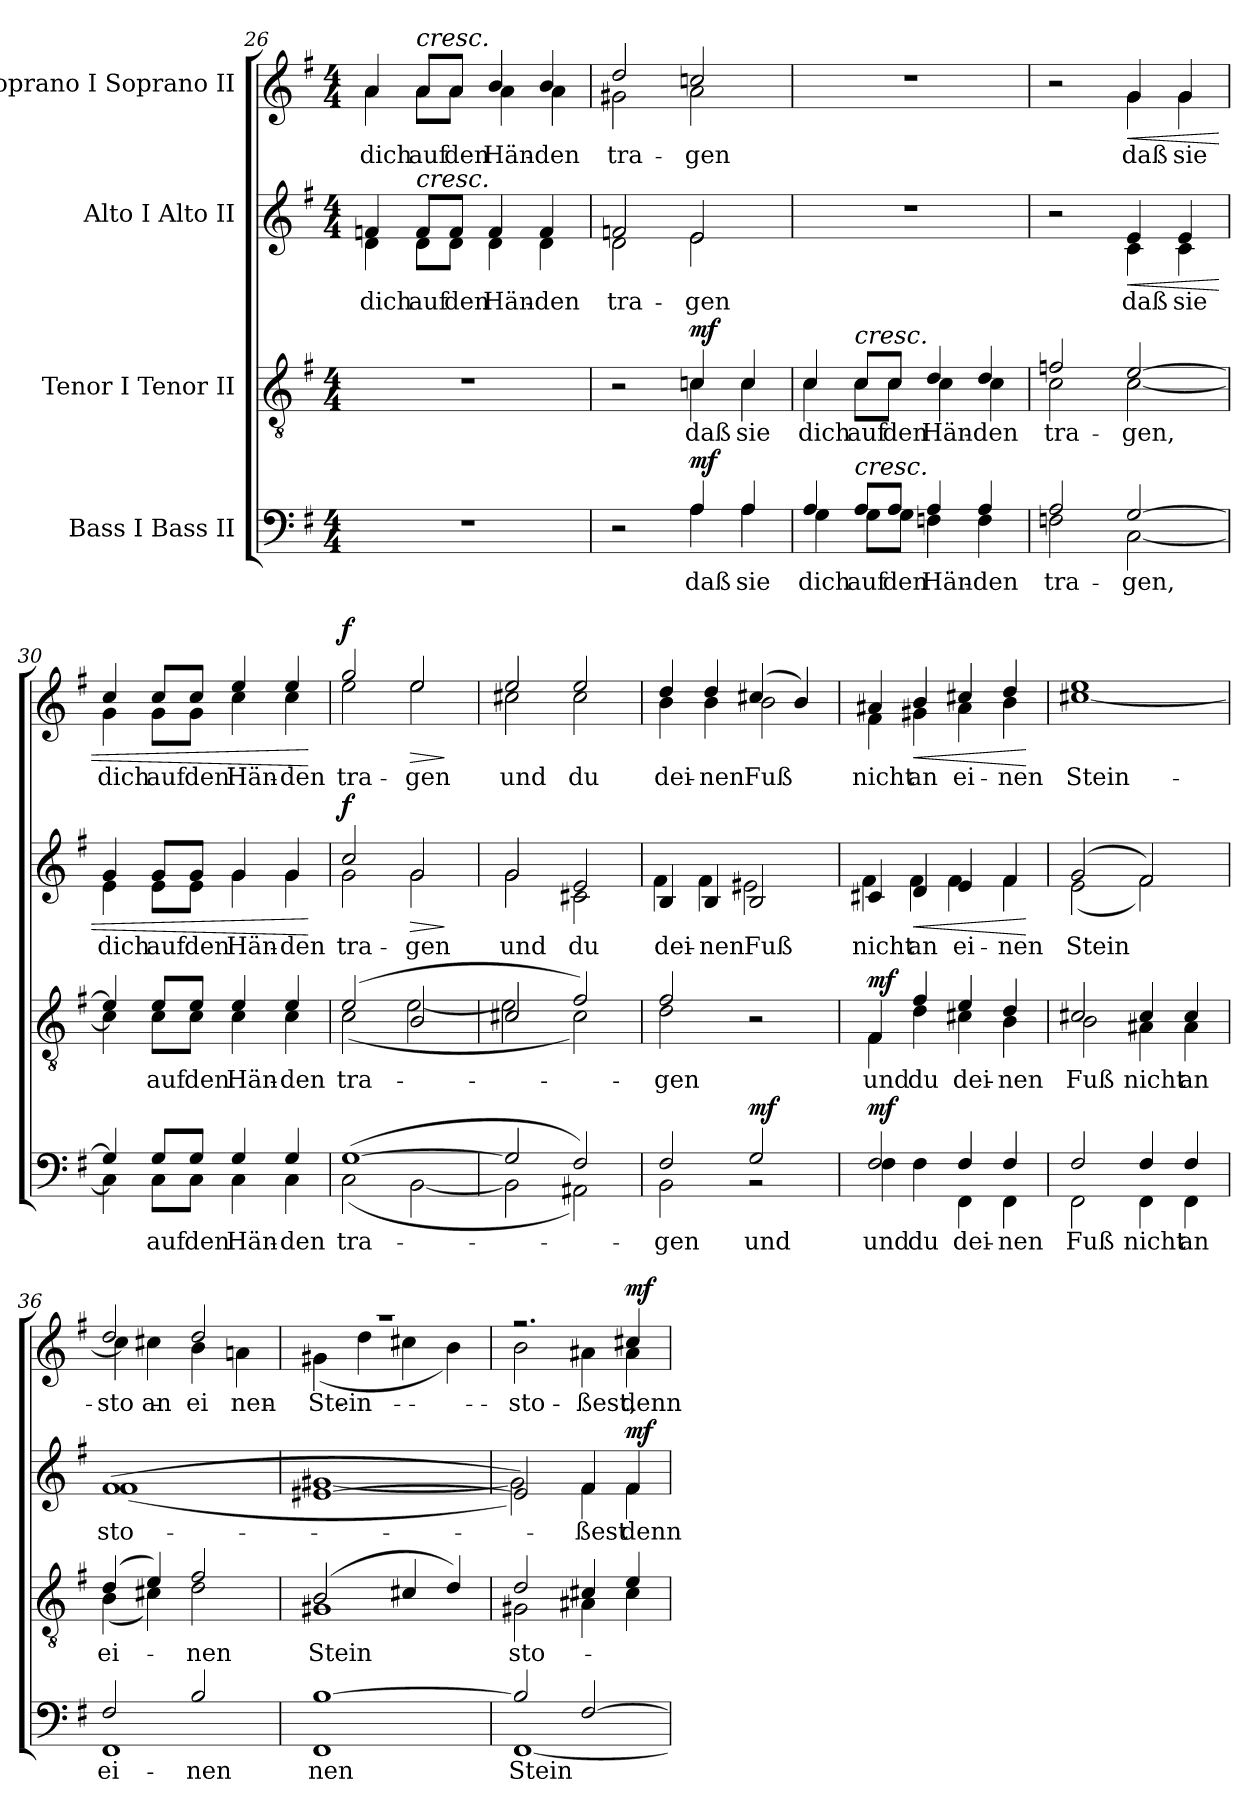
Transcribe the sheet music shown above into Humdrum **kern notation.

**kern	**text	**dynam	**kern	**text	**dynam	**kern	**text	**dynam	**kern	**text	**dynam
*part4	*part4	*part4	*part3	*part3	*part3	*part2	*part2	*part2	*part1	*part1	*part1
*staff4	*staff4	*staff4	*staff3	*staff3	*staff3	*staff2	*staff2	*staff2	*staff1	*staff1	*staff1
*I"Bass I Bass II	*	*	*I"Tenor I Tenor II	*	*	*I"Alto I Alto II	*	*	*I"Soprano I Soprano II	*	*
*clefF4	*	*	*clefGv2	*	*	*clefG2	*	*	*clefG2	*	*
*k[f#]	*	*	*k[f#]	*	*	*k[f#]	*	*	*k[f#]	*	*
*M4/4	*	*	*M4/4	*	*	*M4/4	*	*	*M4/4	*	*
=26	=26	=26	=26	=26	=26	=26	=26	=26	=26	=26	=26
*	*	*	*	*	*	*^	*	*	*	*	*
!	!	!	!	!	!	!	!	!LO:LY:b	!	!	!LO:LY:b	!
*	*	*	*	*	*	*	*	*	*	*^	*	*
1r	.	.	1r	.	.	4fn/	4d\	dich	.	4a/	4a\	dich	.
!	!	!	!	!	!	!	!	!	!	!LO:TX:a:i:t=cresc.	!	!	!
!	!	!	!	!	!	!LO:TX:a:i:t=cresc.	!	!	!	!	!	!	!
!	!	!	!	!	!	!	!	!LO:LY:b	!	!	!	!LO:LY:b	!
.	.	.	.	.	.	8f/L	8d\L	auf	.	8a/L	8a\L	auf	.
!	!	!	!	!	!	!	!	!LO:LY:b	!	!	!	!LO:LY:b	!
.	.	.	.	.	.	8f/J	8d\J	den	.	8a/J	8a\J	den	.
!	!	!	!	!	!	!	!	!LO:LY:b	!	!	!	!LO:LY:b	!
.	.	.	.	.	.	4f/	4d\	Hän-	.	4b/	4a\	Hän-	.
!	!	!	!	!	!	!	!	!LO:LY:b	!	!	!	!LO:LY:b	!
.	.	.	.	.	.	4f/	4d\	-den	.	4b/	4a\	-den	.
=27	=27	=27	=27	=27	=27	=27	=27	=27	=27	=27	=27	=27	=27
*^	*	*	*^	*	*	*	*	*	*	*	*	*	*
!	!	!	!	!	!	!	!	!	!	!LO:LY:b	!	!	!	!LO:LY:b	!
2r	2ryy	.	.	2r	2ryy	.	.	2fn/	2d\	tra-	.	2dd/	2g#X\	tra-	.
!	!	!LO:LY:b	!LO:DY:a	!	!	!LO:LY:b	!LO:DY:a	!	!	!LO:LY:b	!	!	!	!LO:LY:b	!
4A/	4A\	daß	mf	4cn/	4c\	daß	mf	2e/	2e\	-gen	.	2ccn/	2a\	-gen	.
!	!	!LO:LY:b	!	!	!	!LO:LY:b	!	!	!	!	!	!	!	!	!
4A/	4A\	sie	.	4c/	4c\	sie	.	.	.	.	.	.	.	.	.
*	*	*	*	*	*	*	*	*v	*v	*	*	*	*	*	*
*	*	*	*	*	*	*	*	*	*	*	*v	*v	*	*
=28	=28	=28	=28	=28	=28	=28	=28	=28	=28	=28	=28	=28	=28
!	!	!LO:LY:b	!	!	!	!LO:LY:b	!	!	!	!	!	!	!
4A/	4G\	dich	.	4c/	4c\	dich	.	1r	.	.	1r	.	.
!	!	!	!	!LO:TX:a:i:t=cresc.	!	!	!	!	!	!	!	!	!
!LO:TX:a:i:t=cresc.	!	!	!	!	!	!	!	!	!	!	!	!	!
!	!	!LO:LY:b	!	!	!	!LO:LY:b	!	!	!	!	!	!	!
8A/L	8G\L	auf	.	8c/L	8c\L	auf	.	.	.	.	.	.	.
!	!	!LO:LY:b	!	!	!	!LO:LY:b	!	!	!	!	!	!	!
8A/J	8G\J	den	.	8c/J	8c\J	den	.	.	.	.	.	.	.
!	!	!LO:LY:b	!	!	!	!LO:LY:b	!	!	!	!	!	!	!
4A/	4Fn\	Hän-	.	4d/	4c\	Hän-	.	.	.	.	.	.	.
!	!	!LO:LY:b	!	!	!	!LO:LY:b	!	!	!	!	!	!	!
4A/	4F\	-den	.	4d/	4c\	-den	.	.	.	.	.	.	.
=29	=29	=29	=29	=29	=29	=29	=29	=29	=29	=29	=29	=29	=29
!	!	!LO:LY:b	!	!	!	!LO:LY:b	!	!	!	!	!	!	!
*	*	*	*	*	*	*	*	*^	*	*	*^	*	*
2A/	2Fn\	tra-	.	2fn/	2c\	tra-	.	2r	2ryy	.	.	2r	2ryy	.	.
!	!	!LO:LY:b	!	!	!	!LO:LY:b	!	!	!	!LO:LY:b	!LO:HP:b	!	!	!LO:LY:b	!LO:HP:b
[2G/	[2C\	-gen,	.	[2e/	[2c\	-gen,	.	4e/	4c\	daß	<	4g/	4g\	daß	<
!	!	!	!	!	!	!	!	!	!	!LO:LY:b	!	!	!	!LO:LY:b	!
.	.	.	.	.	.	.	.	4e/	4c\	sie	.	4g/	4g\	sie	.
=30	=30	=30	=30	=30	=30	=30	=30	=30	=30	=30	=30	=30	=30	=30	=30
!	!	!	!	!	!	!	!	!	!	!LO:LY:b	!	!	!	!LO:LY:b	!
4G/]	4C\]	.	.	4e/]	4c\]	.	.	4g/	4e\	dich	.	4cc/	4g\	dich	.
!	!	!LO:LY:b	!	!	!	!LO:LY:b	!	!	!	!LO:LY:b	!	!	!	!LO:LY:b	!
8G/L	8C\L	auf	.	8e/L	8c\L	auf	.	8g/L	8e\L	auf	.	8cc/L	8g\L	auf	.
!	!	!LO:LY:b	!	!	!	!LO:LY:b	!	!	!	!LO:LY:b	!	!	!	!LO:LY:b	!
8G/J	8C\J	den	.	8e/J	8c\J	den	.	8g/J	8e\J	den	.	8cc/J	8g\J	den	.
!	!	!LO:LY:b	!	!	!	!LO:LY:b	!	!	!	!LO:LY:b	!	!	!	!LO:LY:b	!
4G/	4C\	Hän-	.	4e/	4c\	Hän-	.	4g/	4g\	Hän-	.	4ee/	4cc\	Hän-	.
!	!	!LO:LY:b	!	!	!	!LO:LY:b	!	!	!	!LO:LY:b	!	!	!	!LO:LY:b	!
4G/	4C\	-den	.	4e/	4c\	-den	.	4g/	4g\	-den	.	4ee/	4cc\	-den	.
*v	*v	*	*	*	*	*	*	*v	*v	*	*	*v	*v	*	*
*	*	*	*v	*v	*	*	*	*	*	*	*	*
.	.	.	.	.	.	.	.	[	.	.	[
!!LO:PB:g=z
=31	=31	=31	=31	=31	=31	=31	=31	=31	=31	=31	=31
*^	*	*	*	*	*	*	*	*	*	*	*
!	!	!LO:LY:b	!	!	!LO:LY:b	!	!	!LO:LY:b	!LO:DY:a	!	!LO:LY:b	!LO:DY:a
*	*	*	*	*^	*	*	*^	*	*	*^	*	*
(>[1G	(<2C\	tra-	.	(>2e/	(<2c\	tra-	.	2cc/	2g\	tra-	f	2gg/	2ee\	tra-	f
!	!	!	!	!	!	!	!	!	!	!LO:LY:b	!LO:HP:b	!	!	!LO:LY:b	!LO:HP:b
.	[2BB\	.	.	2B/	[2e\	.	.	2g/	2g\	-gen	>	2ee/	2ee\	-gen	>
*v	*v	*	*	*	*	*	*	*v	*v	*	*	*v	*v	*	*
*	*	*	*v	*v	*	*	*	*	*	*	*	*
.	.	.	.	.	.	.	.	]	.	.	]
=32	=32	=32	=32	=32	=32	=32	=32	=32	=32	=32	=32
*^	*	*	*^	*	*	*^	*	*	*	*	*
!	!	!	!	!	!	!	!	!	!	!LO:LY:b	!LO:DY:a	!	!LO:LY:b	!LO:DY:a
*	*	*	*	*	*	*	*	*	*	*	*	*^	*	*
2G/]	2BB\]	.	.	2c#X/	2e\]	.	.	2g/	2g\	und	other-dynamics	2ee/	2cc#X\	und	other-dynamics
!	!	!	!	!	!	!	!	!	!	!LO:LY:b	!	!	!	!LO:LY:b	!
2F#/)	2AA#X\)	.	.	2f#/)	2c#\)	.	.	2e/	2c#X\	du	.	2ee/	2cc#\	du	.
=33	=33	=33	=33	=33	=33	=33	=33	=33	=33	=33	=33	=33	=33	=33	=33
!	!	!LO:LY:b	!	!	!	!LO:LY:b	!	!	!	!LO:LY:b	!	!	!	!LO:LY:b	!
2F#/	2BB\	-gen	.	2f#/	2d\	-gen	.	4B/	4f#\	dei-	.	4dd/	4b\	dei-	.
!	!	!	!	!	!	!	!	!	!	!LO:LY:b	!	!	!	!LO:LY:b	!
.	.	.	.	.	.	.	.	4B/	4f#\	-nen	.	4dd/	4b\	-nen	.
!	!	!LO:LY:a	!LO:DY:a	!	!	!	!	!	!	!LO:LY:b	!	!	!	!LO:LY:b	!
2G/	2r	und	mf	2r	2ryy	.	.	2B/	2e#X\	Fuß	.	(>4cc#X/	2b\	Fuß	.
.	.	.	.	.	.	.	.	.	.	.	.	4b/)	.	.	.
=34	=34	=34	=34	=34	=34	=34	=34	=34	=34	=34	=34	=34	=34	=34	=34
!	!	!LO:LY:a	!	!	!	!	!	!	!	!	!	!	!	!	!
!	!	!LO:LY:b	!LO:DY:b	!	!	!LO:LY:b	!LO:DY:a	!	!	!LO:LY:b	!	!	!	!LO:LY:b	!
2F#/	4F#\	und	mf	4F#/	4F#\	und	mf	4c#X/	4f#\	nicht	.	4a#X/	4f#\	nicht	.
!	!	!LO:LY:b	!	!	!	!LO:LY:b	!	!	!	!LO:LY:b	!LO:HP:b	!	!	!LO:LY:b	!LO:HP:b
.	4F#\	du	.	4f#/	4d\	du	.	4d/	4f#\	an	<	4b/	4g#X\	an	<
!	!	!LO:LY:b	!	!	!	!LO:LY:b	!	!	!	!LO:LY:b	!	!	!	!LO:LY:b	!
4F#/	4FF#\	dei-	.	4e/	4c#X\	dei-	.	4e/	4f#\	ei-	.	4cc#X/	4a#\	ei-	.
!	!	!LO:LY:b	!	!	!	!LO:LY:b	!	!	!	!LO:LY:b	!	!	!	!LO:LY:b	!
4F#/	4FF#\	-nen	.	4d/	4B\	-nen	.	4f#/	4f#\	-nen	.	4dd/	4b\	-nen	.
*v	*v	*	*	*	*	*	*	*v	*v	*	*	*v	*v	*	*
*	*	*	*v	*v	*	*	*	*	*	*	*	*
.	.	.	.	.	.	.	.	[	.	.	[
=35	=35	=35	=35	=35	=35	=35	=35	=35	=35	=35	=35
*^	*	*	*	*	*	*	*	*	*	*	*
!	!	!LO:LY:b	!	!	!LO:LY:b	!	!	!LO:LY:b	!	!	!LO:LY:a	!
*	*	*	*	*^	*	*	*^	*	*	*^	*	*
!	!	!	!	!	!	!	!	!	!	!	!	!	!	!LO:LY:b	!
2F#/	2FF#\	Fuß	.	2c#X/	2B\	Fuß	.	(>2g/	(<2e\	Stein	.	1ee	[1cc#X	Stein-	.
!	!	!LO:LY:b	!	!	!	!LO:LY:b	!	!	!	!	!	!	!	!	!
4F#/	4FF#\	nicht	.	4c#/	4A#X\	nicht	.	2f#/)	2f#\)	.	.	.	.	.	.
!	!	!LO:LY:b	!	!	!	!LO:LY:b	!	!	!	!	!	!	!	!	!
4F#/	4FF#\	an	.	4c#/	4A#\	an	.	.	.	.	.	.	.	.	.
=36	=36	=36	=36	=36	=36	=36	=36	=36	=36	=36	=36	=36	=36	=36	=36
!	!	!LO:LY:a	!	!	!	!	!	!	!	!	!	!	!	!	!
!	!	!LO:LY:b	!	!	!	!LO:LY:b	!	!	!	!LO:LY:b	!	!	!	!LO:LY:a	!
2F#/	1FF#	ei-	.	(>4d/	(<4B\	ei-	.	(>1f#	(<1f#	sto-	.	2dd/	4cc#\]	sto-	.
!	!	!	!	!	!	!	!	!	!	!	!	!	!	!LO:LY:b	!
.	.	.	.	4e/)	4c#X\)	.	.	.	.	.	.	.	4cc#X\	-an	.
!	!	!LO:LY:a	!	!	!	!LO:LY:b	!	!	!	!	!	!	!	!LO:LY:a	!
!	!	!	!	!	!	!	!	!	!	!	!	!	!	!LO:LY:b	!
2B/	.	-nen	.	2f#/	2d\	-nen	.	.	.	.	.	2dd/	4b\	ei-	.
!	!	!	!	!	!	!	!	!	!	!	!	!	!	!LO:LY:b	!
.	.	.	.	.	.	.	.	.	.	.	.	.	4an\	-nen	.
=37	=37	=37	=37	=37	=37	=37	=37	=37	=37	=37	=37	=37	=37	=37	=37
!	!	!LO:LY:a	!	!	!	!	!	!	!	!	!	!	!	!	!
!	!	!LO:LY:b	!	!	!	!LO:LY:b	!	!	!	!	!	!	!	!LO:LY:b	!
[1B	1FF#	-nen	.	(>2B/	1G#X	Stein	.	[1e#X	[1g#X	.	.	1r	(<4g#X\	Stein-	.
.	.	.	.	.	.	.	.	.	.	.	.	.	4dd\	.	.
.	.	.	.	4c#X/	.	.	.	.	.	.	.	.	4cc#X\	.	.
.	.	.	.	4d/)	.	.	.	.	.	.	.	.	4b\)	.	.
=38	=38	=38	=38	=38	=38	=38	=38	=38	=38	=38	=38	=38	=38	=38	=38
!	!	!LO:LY:b	!	!	!	!LO:LY:b	!	!	!	!	!	!	!	!LO:LY:b	!
2B/]	[1FF#	Stein	.	2d/	2G#X\	sto-	.	2e#/])	2g#\])	.	.	2.r	2b\	-sto-	.
!	!	!	!	!	!	!	!	!	!	!LO:LY:b	!	!	!	!LO:LY:b	!
[2F#/	.	.	.	4c#X/	4A#X\	.	.	4f#/	4f#\	-ßest	.	.	4a#X\	-ßest,	.
!	!	!	!	!	!	!	!	!	!	!LO:LY:b	!LO:DY:a	!	!	!LO:LY:b	!LO:DY:a
.	.	.	.	4e/	4c#\	.	.	4f#/	4f#\	denn	mf	4cc#X/	4a#\	denn	mf
*v	*v	*	*	*	*	*	*	*v	*v	*	*	*v	*v	*	*
*	*	*	*v	*v	*	*	*	*	*	*	*	*
=	=	=	=	=	=	=	=	=	=	=	=
*-	*-	*-	*-	*-	*-	*-	*-	*-	*-	*-	*-
